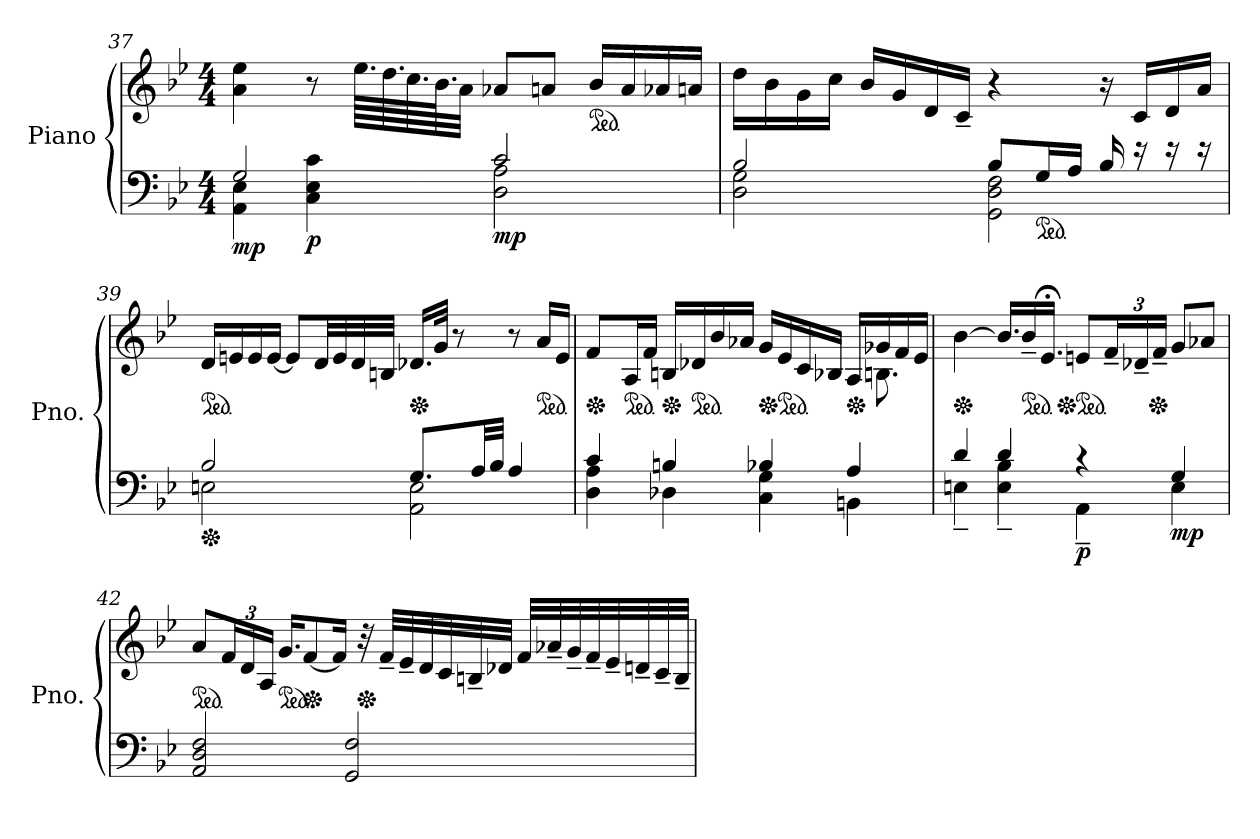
**kern	**kern	**dynam
*part1	*part1	*part1
*staff2	*staff1	*staff1/2
*I"Piano	*	*
*I'Pno.	*	*
!!LO:LB:g=z
*clefF4	*clefG2	*
*k[b-e-]	*k[b-e-]	*
*M4/4	*M4/4	*
=37	=37	=37
*^	*	*
!	!	!	!LO:DY:b=2
2G/	4AA\ 4E-\	4a\ 4ee-\	mp
!	!	!	!LO:DY:b=2
.	4C\ 4E-\ 4c\	8r	p
.	.	64.ee-\LLLL	.
.	.	64.dd\	.
.	.	64.cc\	.
.	.	64.b-\J	.
.	.	32a\JJJ	.
!	!	!	!LO:DY:b=2
2c/	2D\ 2A\	8a-X/L	mp
.	.	8an/J	.
*	*	*ped	*
.	.	16b-/LL	.
.	.	16a/	.
.	.	16a-X/	.
.	.	16an/JJ	.
=38	=38	=38	=38
2B-/	2D\ 2G\	16dd\LL	.
.	.	16b-\	.
.	.	16g\	.
.	.	16cc\JJ	.
.	.	16b-/LL	.
.	.	16g/	.
.	.	16d/	.
.	.	16c~/JJ	.
8B-/L	2GG\ 2D\ 2F\	4r	.
*ped	*	*	*
16G/L	.	.	.
16A/JJ	.	.	.
16B-/	.	16r	.
16r	.	16c/LL	.
16r	.	16d/	.
16r	.	16a/JJ	.
!!LO:LB:g=z
=39	=39	=39	=39
*Xped	*	*	*
*	*	*ped	*
2B-/	2En\	16d/LL	.
.	.	16en/	.
.	.	16e/	.
.	.	[16e/JJ	.
.	.	8e/L]	.
.	.	32d/LL	.
.	.	32e/	.
.	.	32d/	.
.	.	32Bn/JJJ	.
*	*	*Xped	*
8.G/L	2AA\ 2E\	16.d-X/LL	.
.	.	32g/JJk	.
.	.	8r	.
32A/LL	.	.	.
32B-/JJJ	.	.	.
4A/	.	8r	.
*	*	*ped	*
.	.	16a/LL	.
.	.	16e/JJ	.
=40	=40	=40	=40
*	*	*Xped	*
*	*	*^	*
4c/	4D\ 4A\	8f/L	16ryy	.
*	*	*v	*v	*
*	*	*ped	*
.	.	16A/L	.
.	.	16f/JJ	.
*	*	*Xped	*
4Bn/	4D-X\	16Bn/LL	.
*	*	*ped	*
.	.	16d-X/	.
.	.	16b-/	.
.	.	16a-X/JJ	.
*	*	*Xped	*
4B-X/	4C\ 4G\	16g/LL	.
*	*	*ped	*
.	.	16e-/	.
.	.	16c/	.
.	.	16B-X/JJ	.
*	*	*Xped	*
4A/	4BBn\	16A/LL	.
*	*	*^	*
.	.	16g-X/	8.Bn\	.
.	.	16f/	.	.
.	.	16e-/JJ	.	.
*	*	*v	*v	*
!!LO:LB:g=z
=41	=41	=41	=41
*	*	*Xped	*
4d/	4En~\	[4b-\	.
4d/	4E\~ 4B-\~	16.b-/LL]	.
*	*	*ped	*
.	.	16b-~/	.
.	.	16.e-;</JJ	.
*	*	*Xped	*
*	*	*ped	*
!	!	!	!LO:DY:b=2
4r	4AA~\	8en/L	p
*	*	*Xbrackettup	*
.	.	24f~/L	.
.	.	24d-X~/	.
*	*	*Xped	*
.	.	24f~/JJ	.
!	!	!	!LO:DY:b=2
4G/	4E\	8g/L	mp
.	.	8a-X/J	.
*v	*v	*	*
=42	=42	=42
*	*ped	*
2AA/ 2D/ 2F/	8a/L	.
.	24f/L	.
.	24d/	.
.	24A/JJ	.
*	*ped	*
.	16.g/KL	.
*	*Xped	*
.	[8f/	.
.	16f/Jk]	.
2GG/ 2F/	.	.
*	*Xped	*
*	*MM56	*
.	32r	.
.	32f~/LLL	.
.	32e-~/	.
.	32d/	.
.	32c/	.
.	32Bn~/	.
.	32d-X/JJJ	.
.	32f/LLL	.
.	32a-X~/	.
.	32g~/	.
.	32f~/	.
.	32e-~/	.
.	32dn~/	.
.	32c~/	.
.	32B~/JJJ	.
=	=	=
*-	*-	*-
